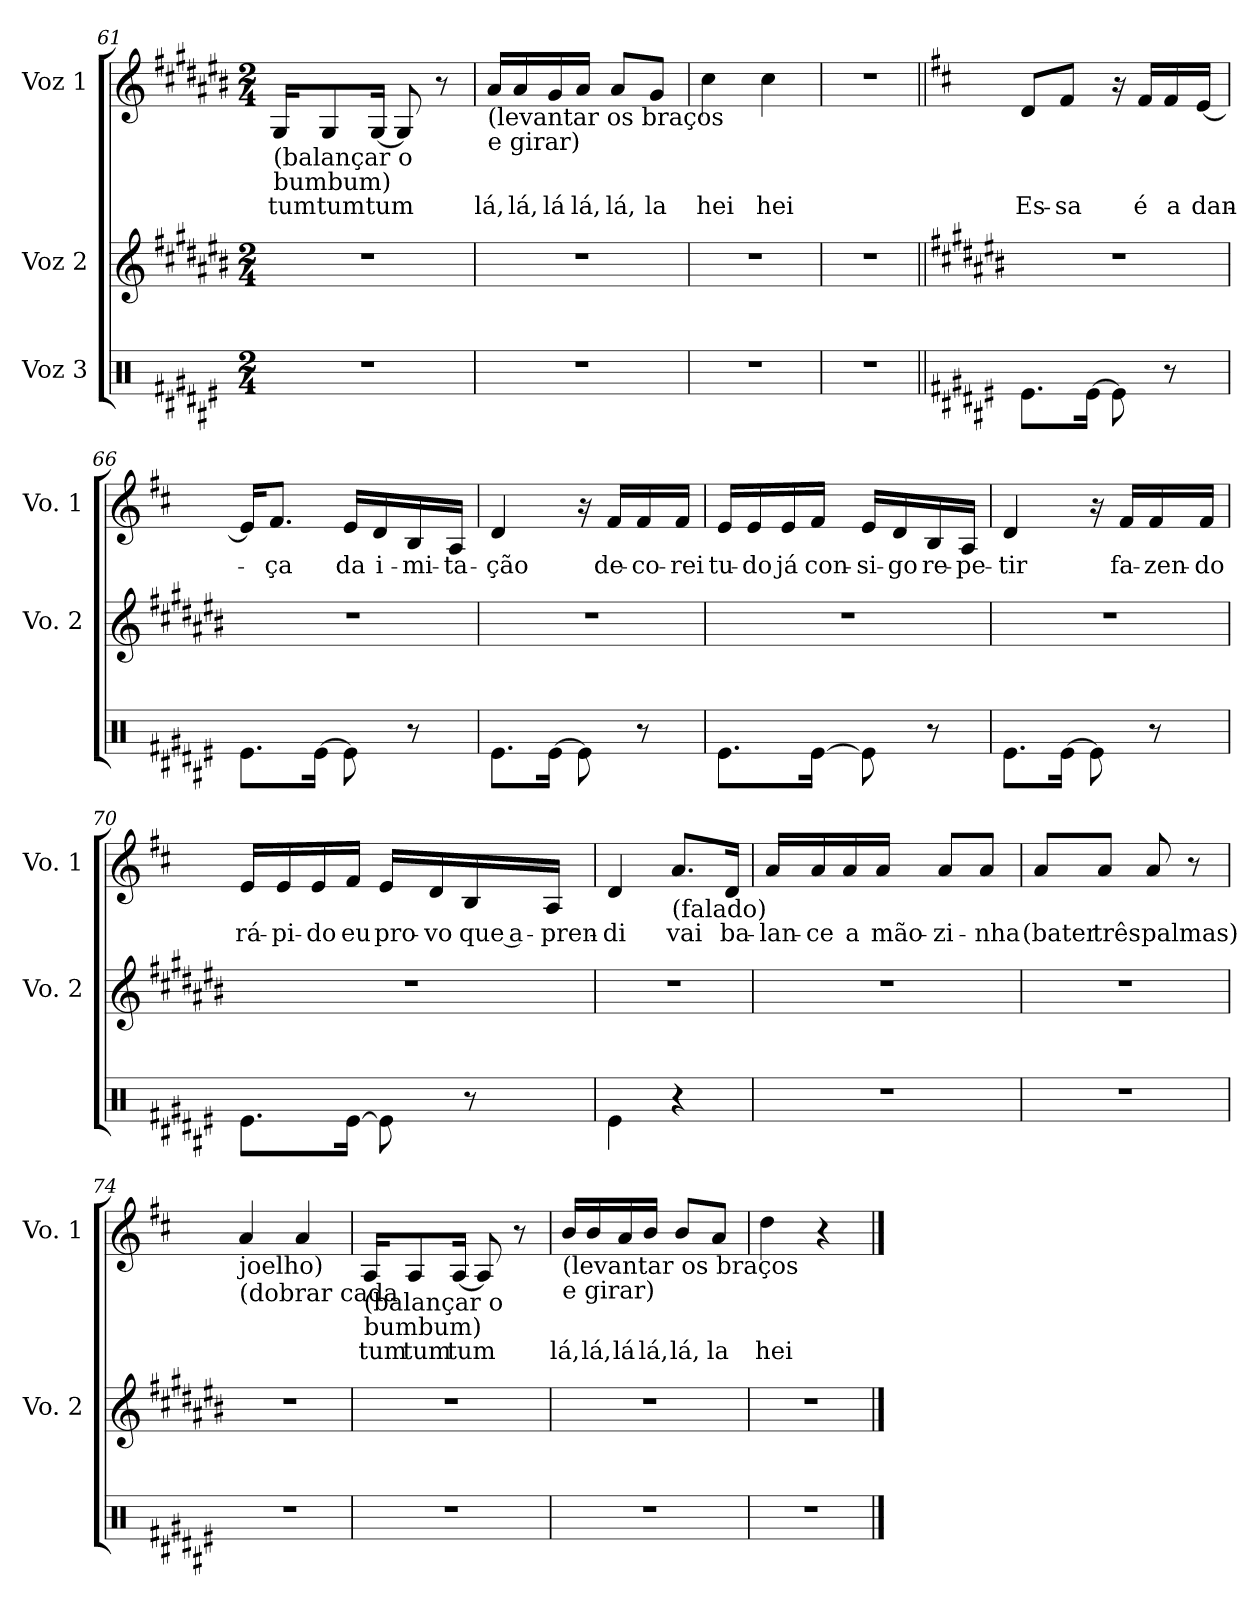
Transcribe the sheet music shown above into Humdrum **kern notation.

**kern	**kern	**kern	**text
*part3	*part2	*part1	*part1
*staff3	*staff2	*staff1	*staff1
*I"Voz 3	*I"Voz 2	*I"Voz 1	*
*	*I'Vo. 2	*I'Vo. 1	*
*clefX	*clefG2	*clefG2	*
*k[f#c#g#d#a#e#]	*k[f#c#g#d#a#e#b#]	*k[f#c#g#d#a#e#b#]	*
*M2/4	*M2/4	*M2/4	*
=61	=61	=61	=61
!	!	!LO:TX:b:t=(balançar o	!
!	!	!LO:TX:b:t=bumbum)	!
!	!	!	!LO:LY:b
2r	2r	16G#/KL	tum
!	!	!	!LO:LY:b
.	.	8G#/	tum
!	!	!	!LO:LY:b
.	.	[16G#/Jk	tum
.	.	8G#/]	.
.	.	8r	.
=62	=62	=62	=62
!	!	!LO:TX:b:t=(levantar os braços	!
!	!	!LO:TX:b:t=e girar)	!
!	!	!	!LO:LY:b
2r	2r	16a#/LL	lá,
!	!	!	!LO:LY:b
.	.	16a#/	lá,
!	!	!	!LO:LY:b
.	.	16g#/	lá
!	!	!	!LO:LY:b
.	.	16a#/JJ	lá,
!	!	!	!LO:LY:b
.	.	8a#/L	lá,
!	!	!	!LO:LY:b
.	.	8g#/J	la
=63	=63	=63	=63
!	!	!	!LO:LY:b
2r	2r	4cc#\	hei
!	!	!	!LO:LY:b
.	.	4cc#\	hei
=64	=64	=64	=64
2r	2r	2r	.
!!LO:LB:g=z
=65||	=65||	=65||	=65||
*	*	*k[f#c#]	*
!	!	!	!LO:LY:b
8.Re\L	2r	8d/L	Es-
!	!	!	!LO:LY:b
.	.	8f#/J	-sa
[16Re\Jk	.	.	.
8Re\]	.	16r	.
!	!	!	!LO:LY:b
.	.	16f#/LL	é
!	!	!	!LO:LY:b
8r	.	16f#/	a
!	!	!	!LO:LY:b
.	.	[16e/JJ	dan-
=66	=66	=66	=66
8.Re\L	2r	16e/KL]	.
!	!	!	!LO:LY:b
.	.	8.f#/J	-ça
[16Re\Jk	.	.	.
!	!	!	!LO:LY:b
8Re\]	.	16e/LL	da
!	!	!	!LO:LY:b
.	.	16d/	i-
!	!	!	!LO:LY:b
8r	.	16B/	-mi-
!	!	!	!LO:LY:b
.	.	16A/JJ	-ta-
=67	=67	=67	=67
!	!	!	!LO:LY:b
8.Re\L	2r	4d/	-ção
[16Re\Jk	.	.	.
8Re\]	.	16r	.
!	!	!	!LO:LY:b
.	.	16f#/LL	de-
!	!	!	!LO:LY:b
8r	.	16f#/	-co-
!	!	!	!LO:LY:b
.	.	16f#/JJ	-rei
=68	=68	=68	=68
!	!	!	!LO:LY:b
8.Re\L	2r	16e/LL	tu-
!	!	!	!LO:LY:b
.	.	16e/	-do
!	!	!	!LO:LY:b
.	.	16e/	já
!	!	!	!LO:LY:b
[16Re\Jk	.	16f#/JJ	con-
!	!	!	!LO:LY:b
8Re\]	.	16e/LL	-si-
!	!	!	!LO:LY:b
.	.	16d/	-go
!	!	!	!LO:LY:b
8r	.	16B/	re-
!	!	!	!LO:LY:b
.	.	16A/JJ	-pe-
=69	=69	=69	=69
!	!	!	!LO:LY:b
8.Re\L	2r	4d/	-tir
[16Re\Jk	.	.	.
8Re\]	.	16r	.
!	!	!	!LO:LY:b
.	.	16f#/LL	fa-
!	!	!	!LO:LY:b
8r	.	16f#/	-zen-
!	!	!	!LO:LY:b
.	.	16f#/JJ	-do
!!LO:LB:g=z
=70	=70	=70	=70
!	!	!	!LO:LY:b
8.Re\L	2r	16e/LL	rá-
!	!	!	!LO:LY:b
.	.	16e/	-pi-
!	!	!	!LO:LY:b
.	.	16e/	-do
!	!	!	!LO:LY:b
[16Re\Jk	.	16f#/JJ	eu
!	!	!	!LO:LY:b
8Re\]	.	16e/LL	pro-
!	!	!	!LO:LY:b
.	.	16d/	-vo
!	!	!	!LO:LY:b
8r	.	16B/	que a-
!	!	!	!LO:LY:b
.	.	16A/JJ	-pren-
=71	=71	=71	=71
!	!	!	!LO:LY:b
4Re\	2r	4d/	-di
!	!	!LO:TX:b:t=(falado)	!
!	!	!	!LO:LY:b
4r	.	8.a/L	vai
!	!	!	!LO:LY:b
.	.	16d/Jk	ba-
=72	=72	=72	=72
!	!	!	!LO:LY:b
2r	2r	16a/LL	-lan-
!	!	!	!LO:LY:b
.	.	16a/	-ce
!	!	!	!LO:LY:b
.	.	16a/	a
!	!	!	!LO:LY:b
.	.	16a/JJ	mão-
!	!	!	!LO:LY:b
.	.	8a/L	-zi-
!	!	!	!LO:LY:b
.	.	8a/J	-nha
=73	=73	=73	=73
!	!	!	!LO:LY:b
2r	2r	8a/L	(bater
!	!	!	!LO:LY:b
.	.	8a/J	três
!	!	!	!LO:LY:b
.	.	8a/	palmas)
.	.	8r	.
=74	=74	=74	=74
!	!	!LO:TX:b:t=(dobrar cada	!
!	!	!LO:TX:b:t=joelho)	!
2r	2r	4a/	.
.	.	4a/	.
!!LO:LB:g=z
=75	=75	=75	=75
!	!	!LO:TX:b:t=(balançar o	!
!	!	!LO:TX:b:t=bumbum)	!
!	!	!	!LO:LY:b
2r	2r	16A/KL	tum
!	!	!	!LO:LY:b
.	.	8A/	tum
!	!	!	!LO:LY:b
.	.	[16A/Jk	tum
.	.	8A/]	.
.	.	8r	.
=76	=76	=76	=76
!	!	!LO:TX:b:t=(levantar os braços	!
!	!	!LO:TX:b:t=e girar)	!
!	!	!	!LO:LY:b
2r	2r	16b/LL	lá,
!	!	!	!LO:LY:b
.	.	16b/	lá,
!	!	!	!LO:LY:b
.	.	16a/	lá
!	!	!	!LO:LY:b
.	.	16b/JJ	lá,
!	!	!	!LO:LY:b
.	.	8b/L	lá,
!	!	!	!LO:LY:b
.	.	8a/J	la
=77	=77	=77	=77
!	!	!	!LO:LY:b
2r	2r	4dd\	hei
.	.	4r	.
==	==	==	==
*-	*-	*-	*-
